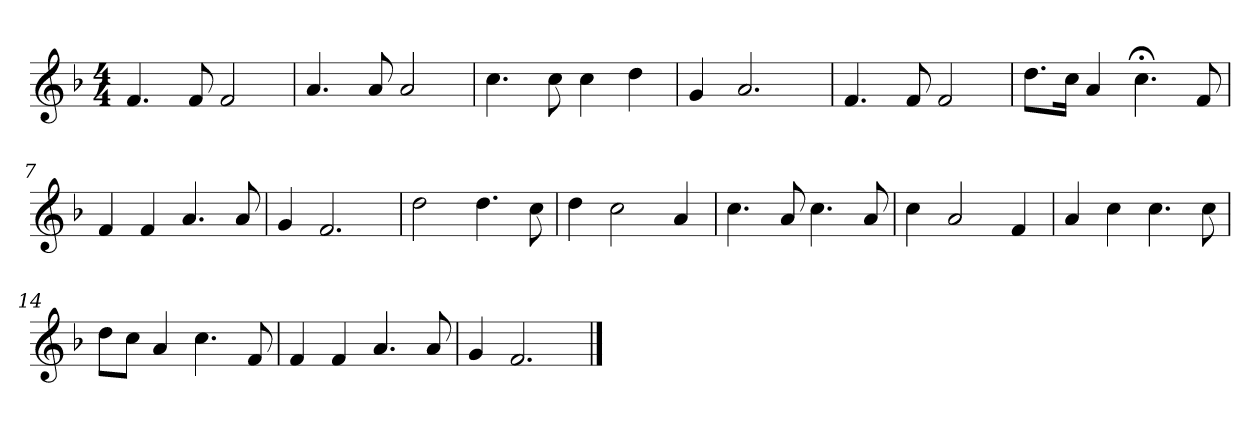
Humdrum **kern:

**kern
*part1
*staff1
*clefG2
*k[b-]
*M4/4
*MM60
=1
4.f/
8f/
2f/
=2
4.a/
8a/
2a/
=3
4.cc\
8cc\
4cc\
4dd\
=4
4g/
2.a/
=5
4.f/
8f/
2f/
=6
8.dd\L
16cc\Jk
4a/
4.cc;<\
8f/
=7
4f/
4f/
4.a/
8a/
=8
4g/
2.f/
=9
2dd\
4.dd\
8cc\
=10
4dd\
2cc\
4a/
=11
4.cc\
8a/
4.cc\
8a/
=12
4cc\
2a/
4f/
=13
4a/
4cc\
4.cc\
8cc\
=14
8dd\L
8cc\J
4a/
4.cc\
8f/
=15
4f/
4f/
4.a/
8a/
=16
4g/
2.f/
==
*-
